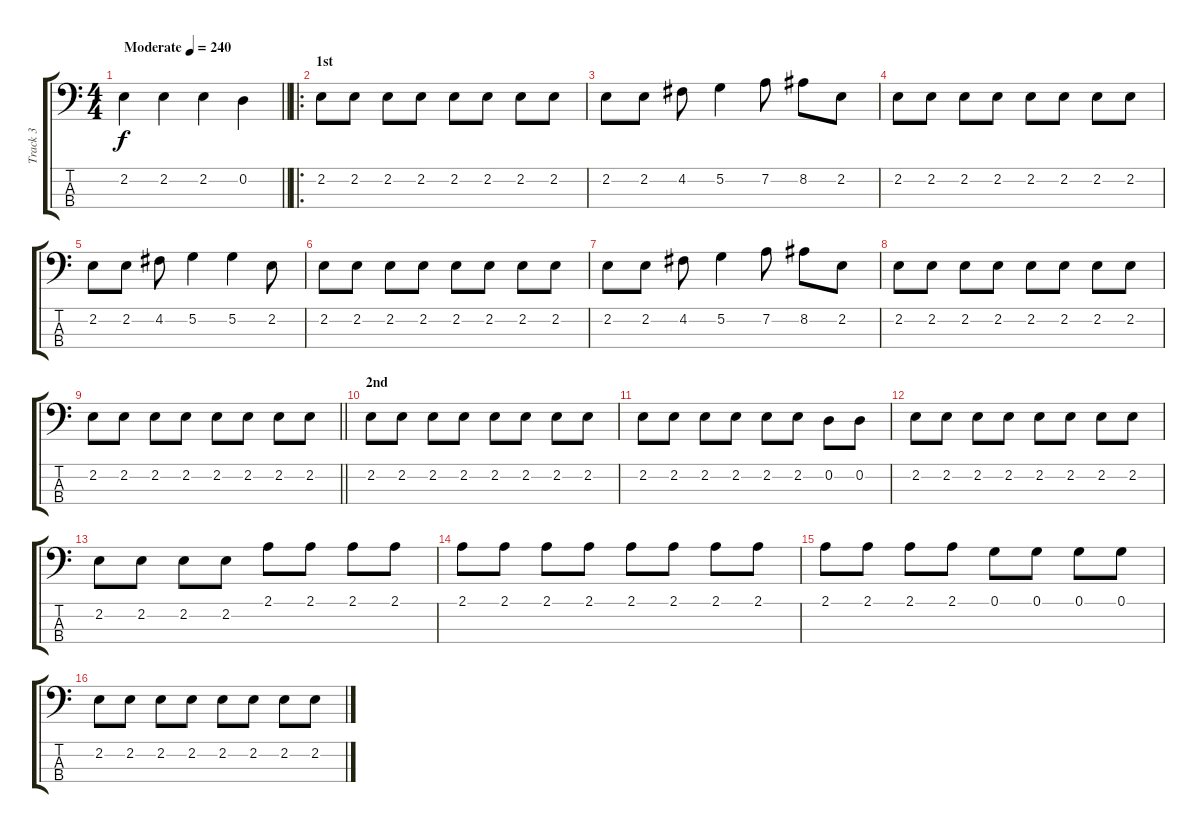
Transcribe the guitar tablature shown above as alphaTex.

\track ("Track 3" "Track 3") {instrument slapbass2}
\staff {score tabs}
\tuning (G2 D2 A1 E1) {hide}
\ts (4 4)
\tempo (240 "Moderate")
\clef f4
\barLineRight lightlight
\ks c
2.2.4{dy f instrument slapbass2} 2.2.4 2.2.4 0.2.4 |
\ro
\section ("" "1st")
2.2.8 2.2.8 2.2.8 2.2.8 2.2.8 2.2.8 2.2.8 2.2.8 |
2.2.8 2.2.8 4.2.8 5.2.4 7.2.8 8.2.8 2.2.8 |
2.2.8 2.2.8 2.2.8 2.2.8 2.2.8 2.2.8 2.2.8 2.2.8 |
2.2.8 2.2.8 4.2.8 5.2.4 5.2.4 2.2.8 |
2.2.8 2.2.8 2.2.8 2.2.8 2.2.8 2.2.8 2.2.8 2.2.8 |
2.2.8 2.2.8 4.2.8 5.2.4 7.2.8 8.2.8 2.2.8 |
2.2.8 2.2.8 2.2.8 2.2.8 2.2.8 2.2.8 2.2.8 2.2.8 |
\barLineRight lightlight
2.2.8 2.2.8 2.2.8 2.2.8 2.2.8 2.2.8 2.2.8 2.2.8 |
\section ("" "2nd")
2.2.8 2.2.8 2.2.8 2.2.8 2.2.8 2.2.8 2.2.8 2.2.8 |
2.2.8 2.2.8 2.2.8 2.2.8 2.2.8 2.2.8 0.2.8 0.2.8 |
2.2.8 2.2.8 2.2.8 2.2.8 2.2.8 2.2.8 2.2.8 2.2.8 |
2.2.8 2.2.8 2.2.8 2.2.8 2.1.8 2.1.8 2.1.8 2.1.8 |
2.1.8 2.1.8 2.1.8 2.1.8 2.1.8 2.1.8 2.1.8 2.1.8 |
2.1.8 2.1.8 2.1.8 2.1.8 0.1.8 0.1.8 0.1.8 0.1.8 |
2.2.8 2.2.8 2.2.8 2.2.8 2.2.8 2.2.8 2.2.8 2.2.8
